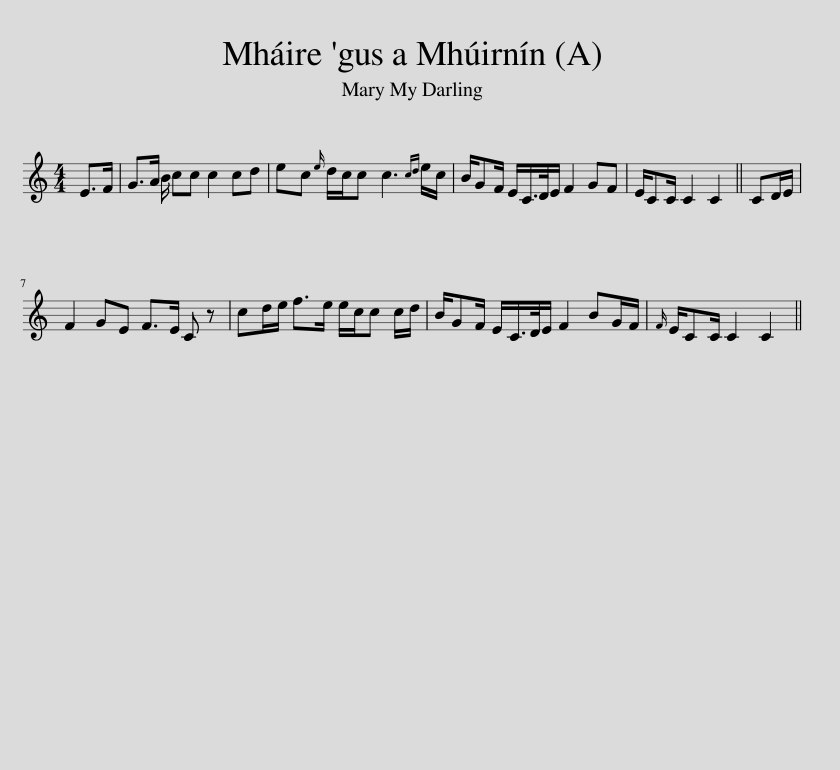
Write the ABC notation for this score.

X:1
L:1/8
M:4/4
I:linebreak $
K:C
V:1 treble
V:1
 E>F | G>A B/ cc c2 cd | ec{e} d/c/c c3{cd} e/c/ | B/GF/ E/C/>D/E/ F2 GF | E/CC/ C2 C2 || %5
 CD/E/ |$ F2 GE F>E C z | cd/e/ f>e e/c/c c/d/ | B/GF/ E/C/>D/E/ F2 BG/F/ |{F} E/CC/ C2 C2 || %10
